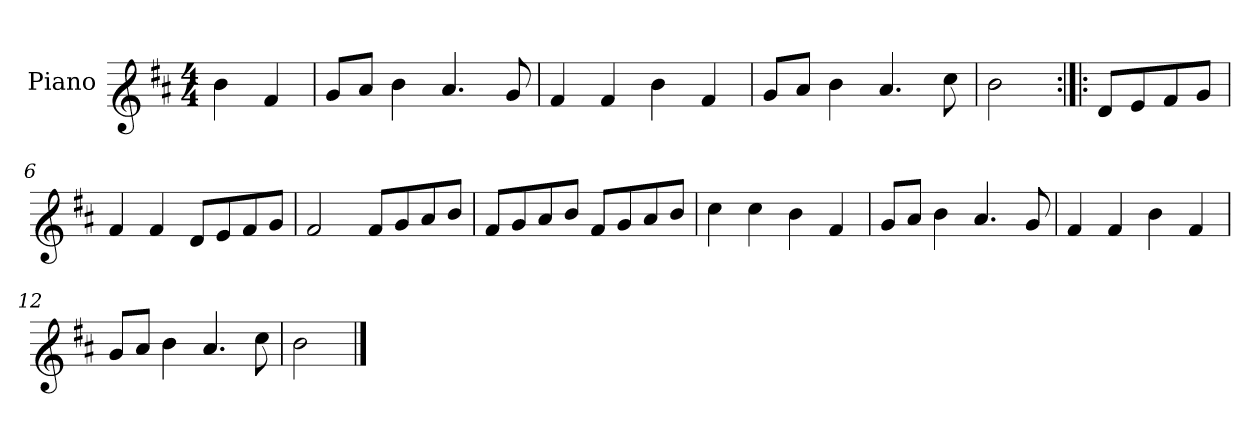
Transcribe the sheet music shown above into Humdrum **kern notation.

**kern
*part1
*staff1
*I"Piano
*I'Pno.
*clefG1
*k[f#c#]
*M4/4
=
4dd\
4a/
=1
8b/L
8cc#/J
4dd\
4.cc#/
8b/
=2
4a/
4a/
4dd\
4a/
=3
8b/L
8cc#/J
4dd\
4.cc#/
8ee\
=4
2dd\
=5:|!|:
8f#/L
8g/
8a/
8b/J
=6
4a/
4a/
8f#/L
8g/
8a/
8b/J
=7
2a/
8a/L
8b/
8cc#/
8dd/J
=8
8a/L
8b/
8cc#/
8dd/J
8a/L
8b/
8cc#/
8dd/J
=9
4ee\
4ee\
4dd\
4a/
=10
8b/L
8cc#/J
4dd\
4.cc#/
8b/
=11
4a/
4a/
4dd\
4a/
=12
8b/L
8cc#/J
4dd\
4.cc#/
8ee\
=13
2dd\
==
*-
